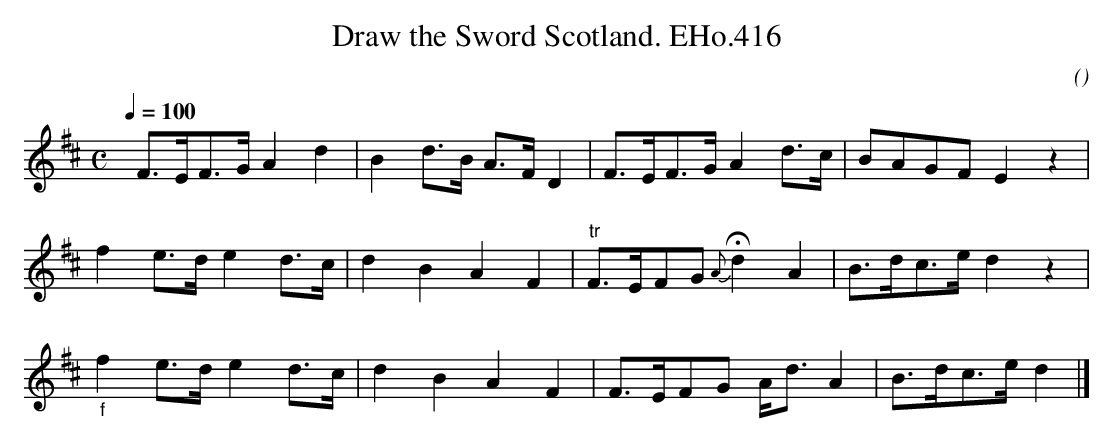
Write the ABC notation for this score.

X:1
T:Draw the Sword Scotland. EHo.416
M:C
L:1/8
Q:1/4=100
C:
O:
K:D
yF>EF>G A2d2 | B2d>B A>FD2 | F>EF>G A2d>c | BAGF E2z2 |
f2e>d e2d>c | d2B2A2F2 | "tr"F>EFG {A}!fermata!d2A2 | B>dc>e d2z2 |
"_f"f2e>d e2d>c | d2B2A2F2 | F>EFG A<dA2 | B>dc>e d2 |]
